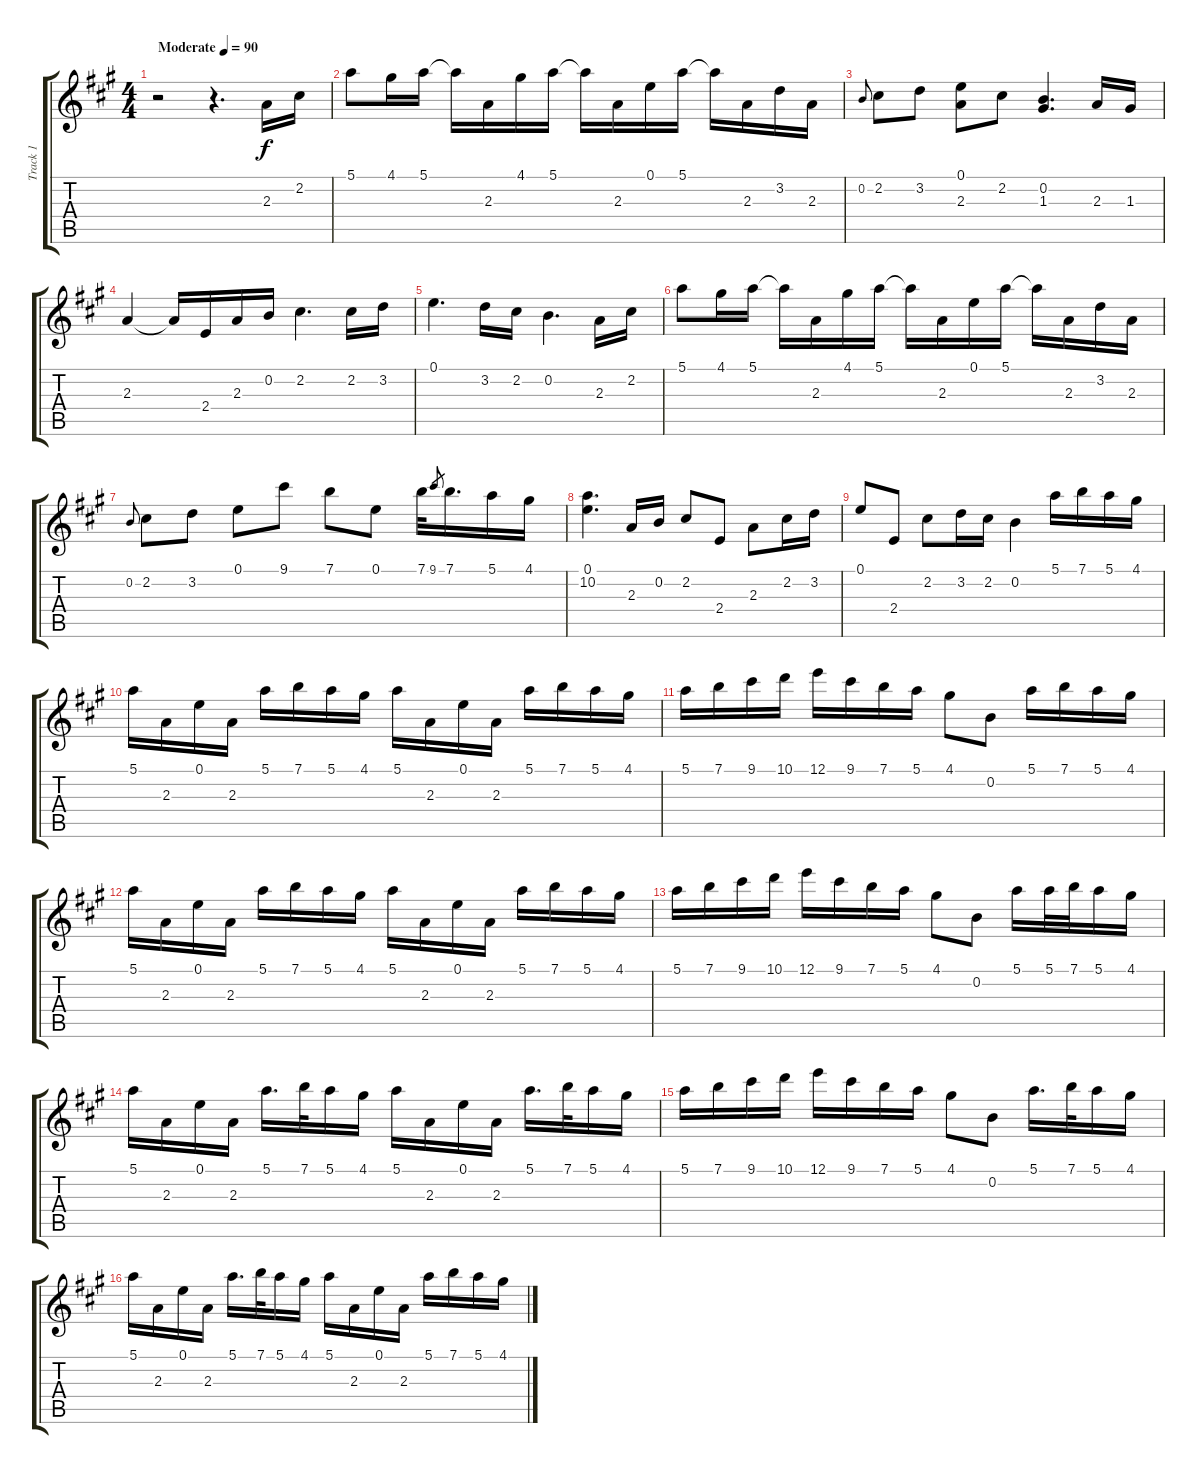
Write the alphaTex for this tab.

\track ("Track 1" "Track 1") {instrument electricguitarclean}
\staff {score tabs}
\tuning (E4 B3 G3 D3 A2 E2) {hide}
\ts (4 4)
\tempo (90 "Moderate")
\clef g2
\ks a
r.2{dy f instrument electricguitarclean} r.4{d} 2.3.16 2.2.16 |
5.1.8 4.1.16 5.1.16 5.1{t}.16 2.3.16 4.1.16 5.1.16 5.1{t}.16 2.3.16 0.1.16 5.1.16 5.1{t}.16 2.3.16 3.2.16 2.3.16 |
0.2.8{gr onbeat} 2.2.8 3.2.8 (0.1 2.3).8 2.2.8 (0.2 1.3).4{d} 2.3.16 1.3.16 |
2.3.4 2.3{t}.16 2.4.16 2.3.16 0.2.16 2.2.4{d} 2.2.16 3.2.16 |
0.1.4{d} 3.2.16 2.2.16 0.2.4{d} 2.3.16 2.2.16 |
5.1.8 4.1.16 5.1.16 5.1{t}.16 2.3.16 4.1.16 5.1.16 5.1{t}.16 2.3.16 0.1.16 5.1.16 5.1{t}.16 2.3.16 3.2.16 2.3.16 |
0.2.8{gr onbeat} 2.2.8 3.2.8 0.1.8 9.1.8 7.1.8 0.1.8 7.1.32 9.1.8{gr} 7.1.16{d} 5.1.16 4.1.16 |
(0.1 10.2).4{d} 2.3.16 0.2.16 2.2.8 2.4.8 2.3.8 2.2.16 3.2.16 |
0.1.8 2.4.8 2.2.8 3.2.16 2.2.16 0.2.4 5.1.16 7.1.16 5.1.16 4.1.16 |
5.1.16 2.3.16 0.1.16 2.3.16 5.1.16 7.1.16 5.1.16 4.1.16 5.1.16 2.3.16 0.1.16 2.3.16 5.1.16 7.1.16 5.1.16 4.1.16 |
5.1.16 7.1.16 9.1.16 10.1.16 12.1.16 9.1.16 7.1.16 5.1.16 4.1.8 0.2.8 5.1.16 7.1.16 5.1.16 4.1.16 |
5.1.16 2.3.16 0.1.16 2.3.16 5.1.16 7.1.16 5.1.16 4.1.16 5.1.16 2.3.16 0.1.16 2.3.16 5.1.16 7.1.16 5.1.16 4.1.16 |
5.1.16 7.1.16 9.1.16 10.1.16 12.1.16 9.1.16 7.1.16 5.1.16 4.1.8 0.2.8 5.1.16 5.1.32 7.1.32 5.1.16 4.1.16 |
5.1.16 2.3.16 0.1.16 2.3.16 5.1.16{d} 7.1.32 5.1.16 4.1.16 5.1.16 2.3.16 0.1.16 2.3.16 5.1.16{d} 7.1.32 5.1.16 4.1.16 |
5.1.16 7.1.16 9.1.16 10.1.16 12.1.16 9.1.16 7.1.16 5.1.16 4.1.8 0.2.8 5.1.16{d} 7.1.32 5.1.16 4.1.16 |
5.1.16 2.3.16 0.1.16 2.3.16 5.1.16{d} 7.1.32 5.1.16 4.1.16 5.1.16 2.3.16 0.1.16 2.3.16 5.1.16 7.1.16 5.1.16 4.1.16
